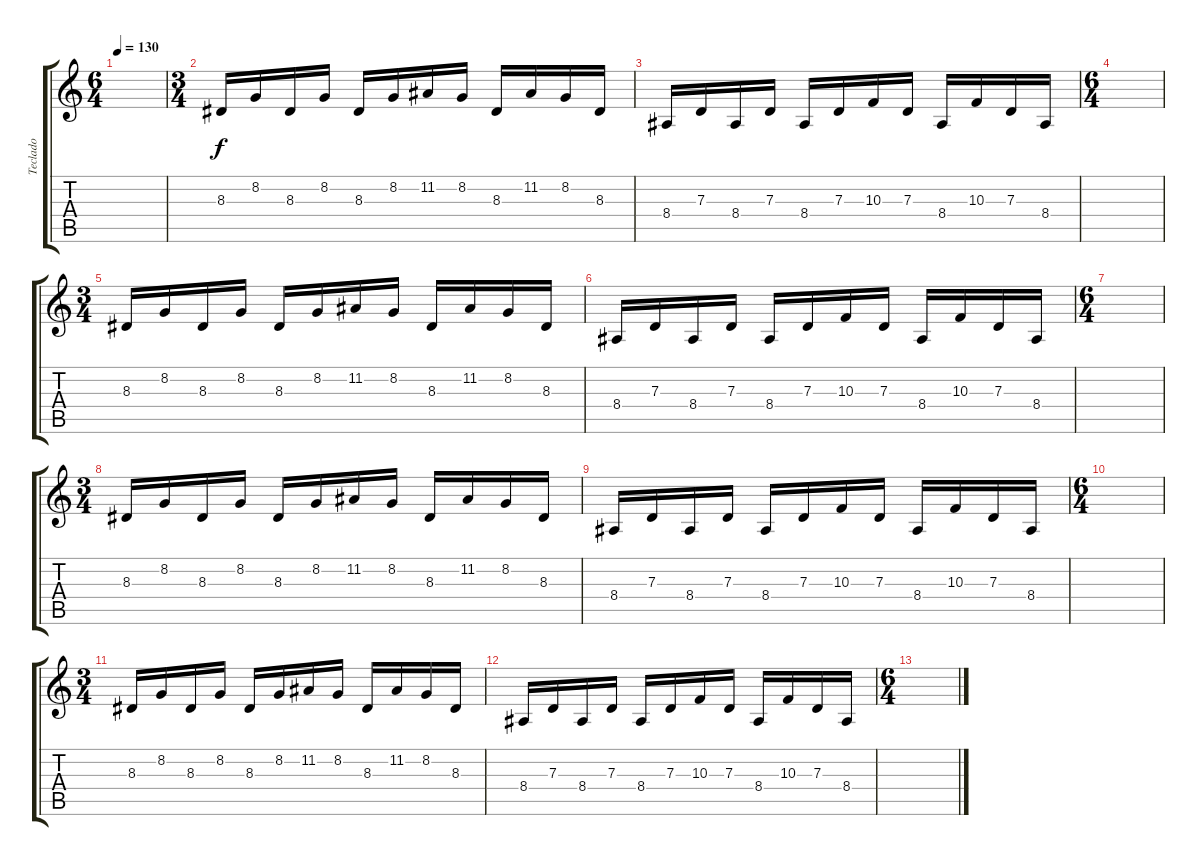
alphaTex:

\track ("Teclado" "Teclado") {instrument harpsichord}
\staff {score tabs}
\tuning (E4 B3 G3 D3 A2 E2) {hide}
\ts (6 4)
\tempo 130
\clef g2
\ks c
|
\ts (3 4)
8.3.16 8.2.16 8.3.16 8.2.16 8.3.16 8.2.16 11.2.16 8.2.16 8.3.16 11.2.16 8.2.16 8.3.16 |
8.4.16 7.3.16 8.4.16 7.3.16 8.4.16 7.3.16 10.3.16 7.3.16 8.4.16 10.3.16 7.3.16 8.4.16 |
\ts (6 4)
|
\ts (3 4)
8.3.16 8.2.16 8.3.16 8.2.16 8.3.16 8.2.16 11.2.16 8.2.16 8.3.16 11.2.16 8.2.16 8.3.16 |
8.4.16 7.3.16 8.4.16 7.3.16 8.4.16 7.3.16 10.3.16 7.3.16 8.4.16 10.3.16 7.3.16 8.4.16 |
\ts (6 4)
|
\ts (3 4)
8.3.16 8.2.16 8.3.16 8.2.16 8.3.16 8.2.16 11.2.16 8.2.16 8.3.16 11.2.16 8.2.16 8.3.16 |
8.4.16 7.3.16 8.4.16 7.3.16 8.4.16 7.3.16 10.3.16 7.3.16 8.4.16 10.3.16 7.3.16 8.4.16 |
\ts (6 4)
|
\ts (3 4)
8.3.16 8.2.16 8.3.16 8.2.16 8.3.16 8.2.16 11.2.16 8.2.16 8.3.16 11.2.16 8.2.16 8.3.16 |
8.4.16 7.3.16 8.4.16 7.3.16 8.4.16 7.3.16 10.3.16 7.3.16 8.4.16 10.3.16 7.3.16 8.4.16 |
\ts (6 4)
